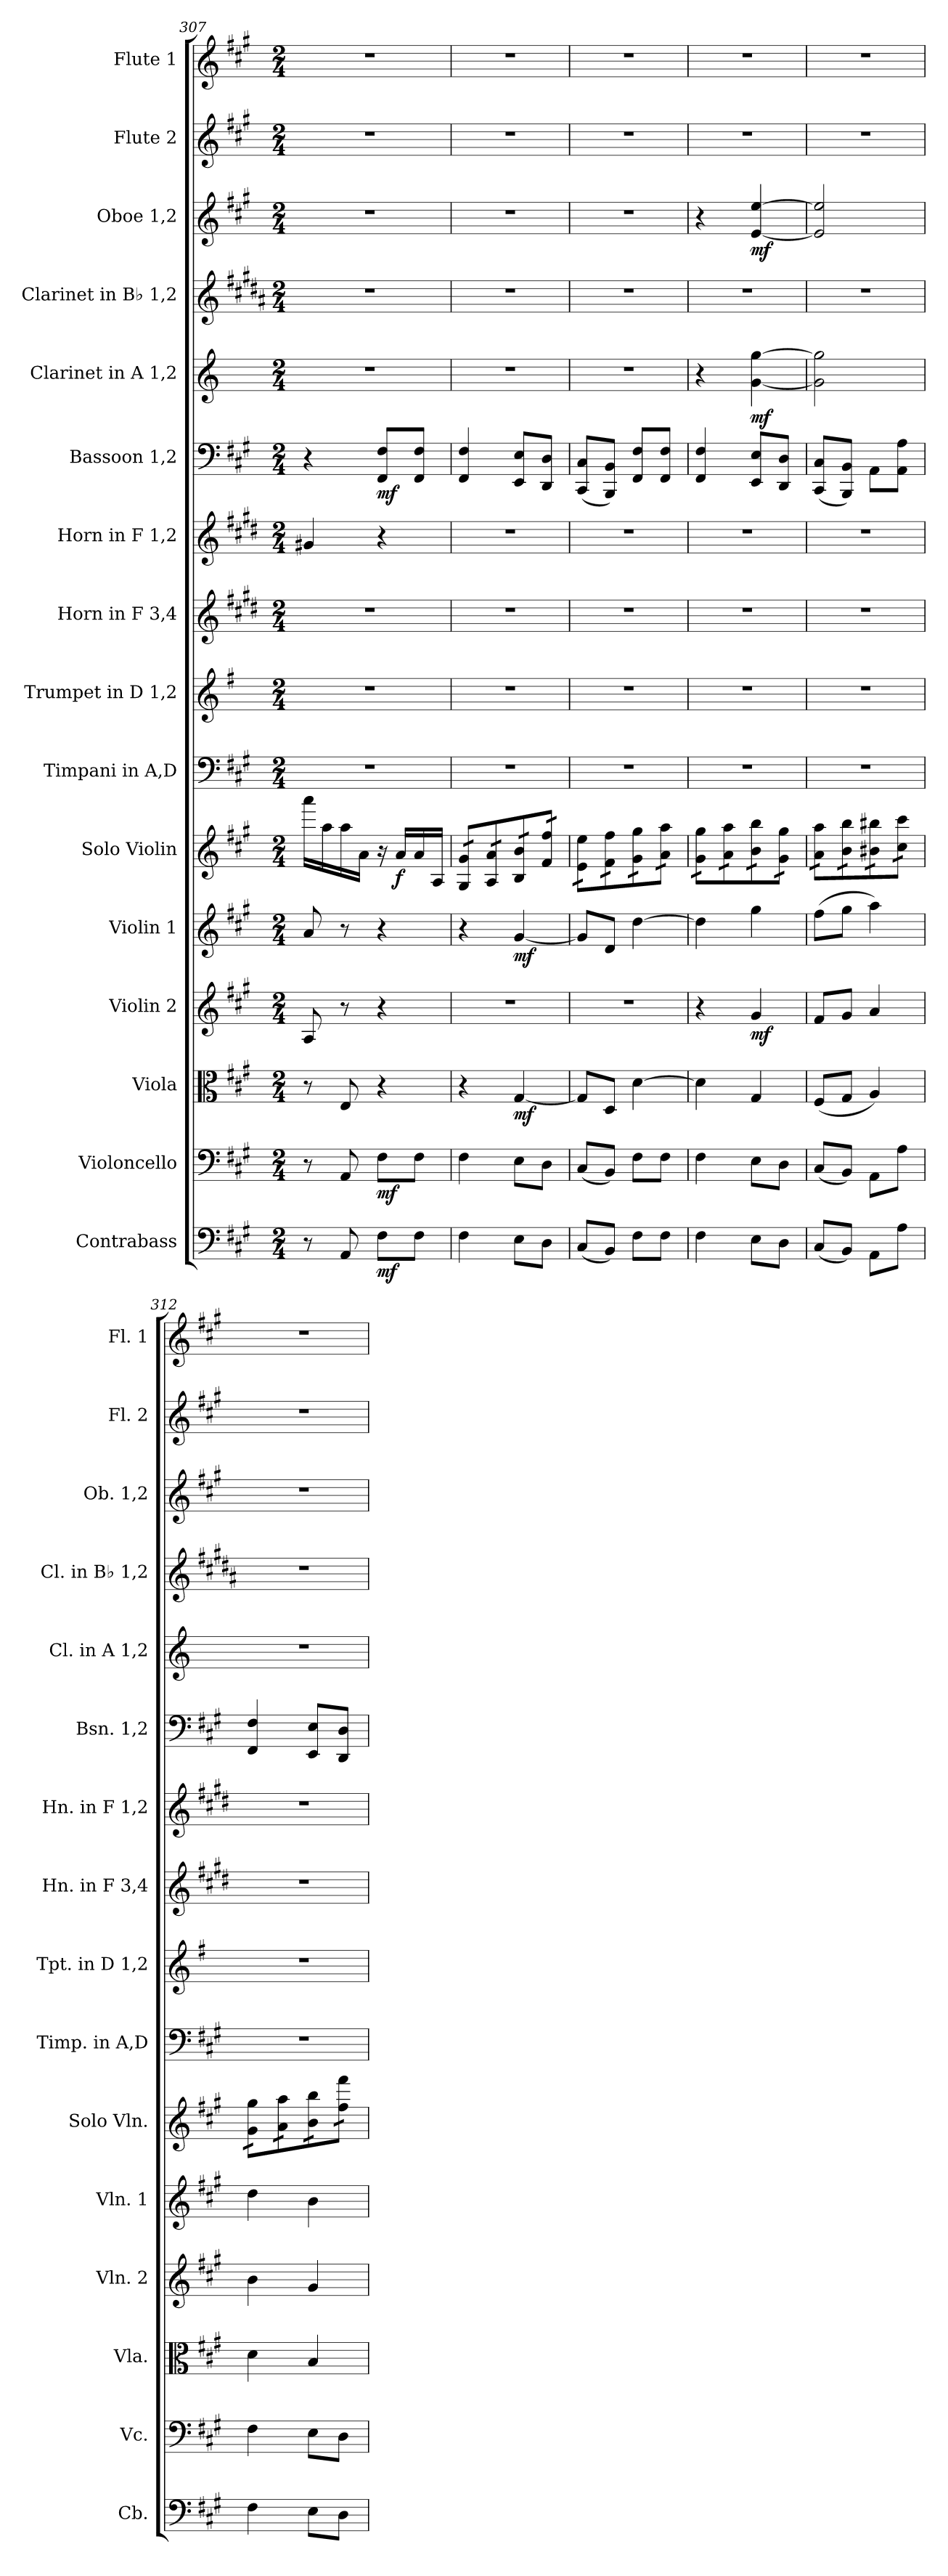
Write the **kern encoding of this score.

**kern	**dynam	**kern	**dynam	**kern	**dynam	**kern	**dynam	**kern	**dynam	**kern	**dynam	**kern	**kern	**kern	**kern	**kern	**dynam	**kern	**dynam	**kern	**kern	**dynam	**kern	**kern
*part16	*part16	*part15	*part15	*part14	*part14	*part13	*part13	*part12	*part12	*part11	*part11	*part10	*part9	*part8	*part7	*part6	*part6	*part5	*part5	*part4	*part3	*part3	*part2	*part1
*staff16	*staff16	*staff15	*staff15	*staff14	*staff14	*staff13	*staff13	*staff12	*staff12	*staff11	*staff11	*staff10	*staff9	*staff8	*staff7	*staff6	*staff6	*staff5	*staff5	*staff4	*staff3	*staff3	*staff2	*staff1
*I"Contrabass	*	*I"Violoncello	*	*I"Viola	*	*I"Violin 2	*	*I"Violin 1	*	*I"Solo Violin	*	*I"Timpani in A,D	*I"Trumpet in D 1,2	*I"Horn in F 3,4	*I"Horn in F 1,2	*I"Bassoon 1,2	*	*I"Clarinet in A 1,2	*	*I"Clarinet in B♭ 1,2	*I"Oboe 1,2	*	*I"Flute 2	*I"Flute 1
*I'Cb.	*	*I'Vc.	*	*I'Vla.	*	*I'Vln. 2	*	*I'Vln. 1	*	*I'Solo Vln.	*	*I'Timp. in A,D	*I'Tpt. in D 1,2	*I'Hn. in F 3,4	*I'Hn. in F 1,2	*I'Bsn. 1,2	*	*I'Cl. in A 1,2	*	*I'Cl. in B♭ 1,2	*I'Ob. 1,2	*	*I'Fl. 2	*I'Fl. 1
!!LO:LB:g=z
*clefF4	*	*clefF4	*	*clefC3	*	*clefG2	*	*clefG2	*	*clefG2	*	*clefF4	*clefG2	*clefG2	*clefG2	*clefF4	*	*clefG2	*	*clefG2	*clefG2	*	*clefG2	*clefG2
*ITrd7c12	*	*	*	*	*	*	*	*	*	*	*	*	*ITrd-1c-2	*ITrd4c7	*ITrd4c7	*	*	*ITrd2c3	*	*ITrd1c2	*	*	*	*
*k[f#c#g#]	*	*k[f#c#g#]	*	*k[f#c#g#]	*	*k[f#c#g#]	*	*k[f#c#g#]	*	*k[f#c#g#]	*	*k[f#c#g#]	*k[f#c#g#]	*k[f#c#g#]	*k[f#c#g#]	*k[f#c#g#]	*	*k[f#c#g#]	*	*k[f#c#g#]	*k[f#c#g#]	*	*k[f#c#g#]	*k[f#c#g#]
*M2/4	*	*M2/4	*	*M2/4	*	*M2/4	*	*M2/4	*	*M2/4	*	*M2/4	*M2/4	*M2/4	*M2/4	*M2/4	*	*M2/4	*	*M2/4	*M2/4	*	*M2/4	*M2/4
=307	=307	=307	=307	=307	=307	=307	=307	=307	=307	=307	=307	=307	=307	=307	=307	=307	=307	=307	=307	=307	=307	=307	=307	=307
8r	.	8r	.	8r	.	8A/	.	8a/	.	16aaa\LL	.	2r	2r	2r	4c#X/	4r	.	2r	.	2r	2r	.	2r	2r
.	.	.	.	.	.	.	.	.	.	16aa\	.	.	.	.	.	.	.	.	.	.	.	.	.	.
8AAA/	.	8AA/	.	8E/	.	8r	.	8r	.	16aa\	.	.	.	.	.	.	.	.	.	.	.	.	.	.
.	.	.	.	.	.	.	.	.	.	16a\JJ	.	.	.	.	.	.	.	.	.	.	.	.	.	.
!	!LO:DY:b	!	!LO:DY:b	!	!	!	!	!	!	!	!	!	!	!	!	!	!LO:DY:b	!	!	!	!	!	!	!
8FF#\L	mf	8F#\L	mf	4r	.	4r	.	4r	.	16r	.	.	.	.	4r	8FF#/ 8F#/L	mf	.	.	.	.	.	.	.
!	!	!	!	!	!	!	!	!	!	!	!LO:DY:b	!	!	!	!	!	!	!	!	!	!	!	!	!
.	.	.	.	.	.	.	.	.	.	16a/LL	f	.	.	.	.	.	.	.	.	.	.	.	.	.
8FF#\J	.	8F#\J	.	.	.	.	.	.	.	16a/	.	.	.	.	.	8FF#/ 8F#/J	.	.	.	.	.	.	.	.
.	.	.	.	.	.	.	.	.	.	16A/JJ	.	.	.	.	.	.	.	.	.	.	.	.	.	.
=308	=308	=308	=308	=308	=308	=308	=308	=308	=308	=308	=308	=308	=308	=308	=308	=308	=308	=308	=308	=308	=308	=308	=308	=308
*	*	*	*	*	*	*	*	*	*	*tremolo	*	*	*	*	*	*	*	*	*	*	*	*	*	*
4FF#\	.	4F#\	.	4r	.	2r	.	4r	.	16G#/ 16g#/LL	.	2r	2r	2r	2r	4FF#/ 4F#/	.	2r	.	2r	2r	.	2r	2r
.	.	.	.	.	.	.	.	.	.	16G#/ 16g#/	.	.	.	.	.	.	.	.	.	.	.	.	.	.
.	.	.	.	.	.	.	.	.	.	16A/ 16a/	.	.	.	.	.	.	.	.	.	.	.	.	.	.
.	.	.	.	.	.	.	.	.	.	16A/ 16a/	.	.	.	.	.	.	.	.	.	.	.	.	.	.
!	!	!	!	!	!LO:DY:b	!	!	!	!LO:DY:b	!	!	!	!	!	!	!	!	!	!	!	!	!	!	!
8EE\L	.	8E\L	.	[4G#/	mf	.	.	[4g#/	mf	16B/ 16b/	.	.	.	.	.	8EE/ 8E/L	.	.	.	.	.	.	.	.
.	.	.	.	.	.	.	.	.	.	16B/ 16b/	.	.	.	.	.	.	.	.	.	.	.	.	.	.
8DD\J	.	8D\J	.	.	.	.	.	.	.	16f#/ 16ff#/	.	.	.	.	.	8DD/ 8D/J	.	.	.	.	.	.	.	.
.	.	.	.	.	.	.	.	.	.	16f#/ 16ff#/JJ	.	.	.	.	.	.	.	.	.	.	.	.	.	.
=309	=309	=309	=309	=309	=309	=309	=309	=309	=309	=309	=309	=309	=309	=309	=309	=309	=309	=309	=309	=309	=309	=309	=309	=309
(<8CC#/L	.	(<8C#/L	.	8G#/L]	.	2r	.	8g#/L]	.	16e\ 16ee\LL	.	2r	2r	2r	2r	(<8CC#/ 8C#/L	.	2r	.	2r	2r	.	2r	2r
.	.	.	.	.	.	.	.	.	.	16e\ 16ee\	.	.	.	.	.	.	.	.	.	.	.	.	.	.
8BBB/J)	.	8BB/J)	.	8D/J	.	.	.	8d/J	.	16f#\ 16ff#\	.	.	.	.	.	8BBB/ 8BB/J)	.	.	.	.	.	.	.	.
.	.	.	.	.	.	.	.	.	.	16f#\ 16ff#\	.	.	.	.	.	.	.	.	.	.	.	.	.	.
8FF#\L	.	8F#\L	.	[4d\	.	.	.	[4dd\	.	16g#\ 16gg#\	.	.	.	.	.	8FF#/ 8F#/L	.	.	.	.	.	.	.	.
.	.	.	.	.	.	.	.	.	.	16g#\ 16gg#\	.	.	.	.	.	.	.	.	.	.	.	.	.	.
8FF#\J	.	8F#\J	.	.	.	.	.	.	.	16a\ 16aa\	.	.	.	.	.	8FF#/ 8F#/J	.	.	.	.	.	.	.	.
.	.	.	.	.	.	.	.	.	.	16a\ 16aa\JJ	.	.	.	.	.	.	.	.	.	.	.	.	.	.
=310	=310	=310	=310	=310	=310	=310	=310	=310	=310	=310	=310	=310	=310	=310	=310	=310	=310	=310	=310	=310	=310	=310	=310	=310
4FF#\	.	4F#\	.	4d\]	.	4r	.	4dd\]	.	16g#\ 16gg#\LL	.	2r	2r	2r	2r	4FF#/ 4F#/	.	4r	.	2r	4r	.	2r	2r
.	.	.	.	.	.	.	.	.	.	16g#\ 16gg#\	.	.	.	.	.	.	.	.	.	.	.	.	.	.
.	.	.	.	.	.	.	.	.	.	16a\ 16aa\	.	.	.	.	.	.	.	.	.	.	.	.	.	.
.	.	.	.	.	.	.	.	.	.	16a\ 16aa\	.	.	.	.	.	.	.	.	.	.	.	.	.	.
!	!	!	!	!	!	!	!LO:DY:b	!	!	!	!	!	!	!	!	!	!	!	!LO:DY:b	!	!	!LO:DY:b	!	!
8EE\L	.	8E\L	.	4G#/	.	4g#/	mf	4gg#\	.	16b\ 16bb\	.	.	.	.	.	8EE/ 8E/L	.	[4e\ [4ee\	mf	.	[4e/ [4ee/	mf	.	.
.	.	.	.	.	.	.	.	.	.	16b\ 16bb\	.	.	.	.	.	.	.	.	.	.	.	.	.	.
8DD\J	.	8D\J	.	.	.	.	.	.	.	16g#\ 16gg#\	.	.	.	.	.	8DD/ 8D/J	.	.	.	.	.	.	.	.
.	.	.	.	.	.	.	.	.	.	16g#\ 16gg#\JJ	.	.	.	.	.	.	.	.	.	.	.	.	.	.
=311	=311	=311	=311	=311	=311	=311	=311	=311	=311	=311	=311	=311	=311	=311	=311	=311	=311	=311	=311	=311	=311	=311	=311	=311
(<8CC#/L	.	(<8C#/L	.	(<8F#/L	.	8f#/L	.	(>8ff#\L	.	16a\ 16aa\LL	.	2r	2r	2r	2r	(<8CC#/ 8C#/L	.	2e\] 2ee\]	.	2r	2e/] 2ee/]	.	2r	2r
.	.	.	.	.	.	.	.	.	.	16a\ 16aa\	.	.	.	.	.	.	.	.	.	.	.	.	.	.
8BBB/J)	.	8BB/J)	.	8G#/J	.	8g#/J	.	8gg#\J	.	16b\ 16bb\	.	.	.	.	.	8BBB/ 8BB/J)	.	.	.	.	.	.	.	.
.	.	.	.	.	.	.	.	.	.	16b\ 16bb\	.	.	.	.	.	.	.	.	.	.	.	.	.	.
8AAA\L	.	8AA\L	.	4A/)	.	4a/	.	4aa\)	.	16b#X\ 16bb#X\	.	.	.	.	.	8AA\L	.	.	.	.	.	.	.	.
.	.	.	.	.	.	.	.	.	.	16b#X\ 16bb#X\	.	.	.	.	.	.	.	.	.	.	.	.	.	.
8AA\J	.	8A\J	.	.	.	.	.	.	.	16cc#\ 16ccc#\	.	.	.	.	.	8AA\ 8A\J	.	.	.	.	.	.	.	.
.	.	.	.	.	.	.	.	.	.	16cc#\ 16ccc#\JJ	.	.	.	.	.	.	.	.	.	.	.	.	.	.
=312	=312	=312	=312	=312	=312	=312	=312	=312	=312	=312	=312	=312	=312	=312	=312	=312	=312	=312	=312	=312	=312	=312	=312	=312
4FF#\	.	4F#\	.	4d\	.	4b\	.	4dd\	.	16g#\ 16gg#\LL	.	2r	2r	2r	2r	4FF#/ 4F#/	.	2r	.	2r	2r	.	2r	2r
.	.	.	.	.	.	.	.	.	.	16g#\ 16gg#\	.	.	.	.	.	.	.	.	.	.	.	.	.	.
.	.	.	.	.	.	.	.	.	.	16a\ 16aa\	.	.	.	.	.	.	.	.	.	.	.	.	.	.
.	.	.	.	.	.	.	.	.	.	16a\ 16aa\	.	.	.	.	.	.	.	.	.	.	.	.	.	.
8EE\L	.	8E\L	.	4B/	.	4g#/	.	4b\	.	16b\ 16bb\	.	.	.	.	.	8EE/ 8E/L	.	.	.	.	.	.	.	.
.	.	.	.	.	.	.	.	.	.	16b\ 16bb\	.	.	.	.	.	.	.	.	.	.	.	.	.	.
8DD\J	.	8D\J	.	.	.	.	.	.	.	16ff#\ 16fff#\	.	.	.	.	.	8DD/ 8D/J	.	.	.	.	.	.	.	.
.	.	.	.	.	.	.	.	.	.	16ff#\ 16fff#\JJ	.	.	.	.	.	.	.	.	.	.	.	.	.	.
*	*	*	*	*	*	*	*	*	*	*Xtremolo	*	*	*	*	*	*	*	*	*	*	*	*	*	*
=	=	=	=	=	=	=	=	=	=	=	=	=	=	=	=	=	=	=	=	=	=	=	=	=
*-	*-	*-	*-	*-	*-	*-	*-	*-	*-	*-	*-	*-	*-	*-	*-	*-	*-	*-	*-	*-	*-	*-	*-	*-
